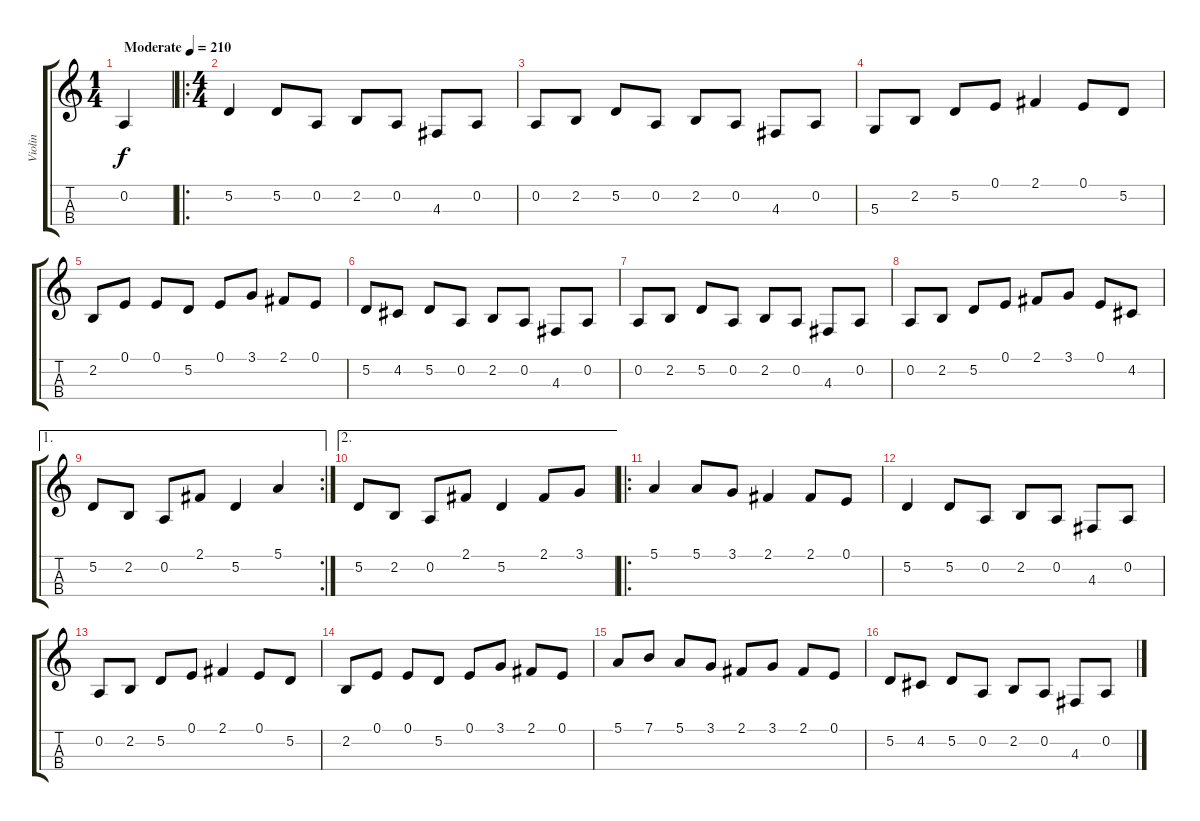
\track ("Violin" "Violin") {instrument fiddle}
\staff {score tabs}
\tuning (E4 A3 D3 G2) {hide}
\ts (1 4)
\tempo (210 "Moderate")
\clef g2
\ks c
0.2.4{dy f instrument fiddle} |
\ro
\ts (4 4)
5.2.4 5.2.8 0.2.8 2.2.8 0.2.8 4.3.8 0.2.8 |
0.2.8 2.2.8 5.2.8 0.2.8 2.2.8 0.2.8 4.3.8 0.2.8 |
5.3.8 2.2.8 5.2.8 0.1.8 2.1.4 0.1.8 5.2.8 |
2.2.8 0.1.8 0.1.8 5.2.8 0.1.8 3.1.8 2.1.8 0.1.8 |
5.2.8 4.2.8 5.2.8 0.2.8 2.2.8 0.2.8 4.3.8 0.2.8 |
0.2.8 2.2.8 5.2.8 0.2.8 2.2.8 0.2.8 4.3.8 0.2.8 |
0.2.8 2.2.8 5.2.8 0.1.8 2.1.8 3.1.8 0.1.8 4.2.8 |
\ae 1
\rc 2
5.2.8 2.2.8 0.2.8 2.1.8 5.2.4 5.1.4 |
\ae 2
5.2.8 2.2.8 0.2.8 2.1.8 5.2.4 2.1.8 3.1.8 |
\ro
5.1.4 5.1.8 3.1.8 2.1.4 2.1.8 0.1.8 |
5.2.4 5.2.8 0.2.8 2.2.8 0.2.8 4.3.8 0.2.8 |
0.2.8 2.2.8 5.2.8 0.1.8 2.1.4 0.1.8 5.2.8 |
2.2.8 0.1.8 0.1.8 5.2.8 0.1.8 3.1.8 2.1.8 0.1.8 |
5.1.8 7.1.8 5.1.8 3.1.8 2.1.8 3.1.8 2.1.8 0.1.8 |
5.2.8 4.2.8 5.2.8 0.2.8 2.2.8 0.2.8 4.3.8 0.2.8
